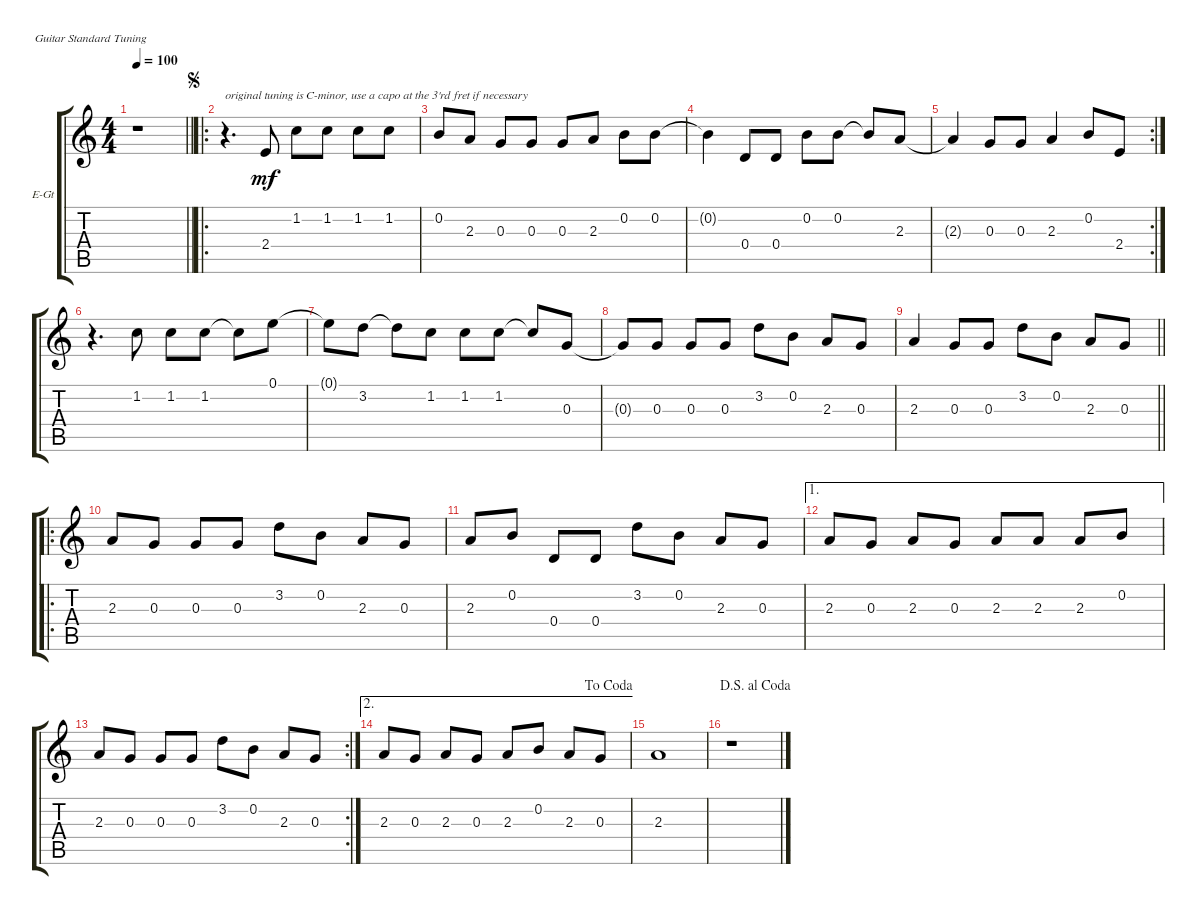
\defaultSystemsLayout 4
\bracketExtendMode groupsimilarinstruments
\firstSystemTrackNameOrientation horizontal
\otherSystemsTrackNameOrientation horizontal
\track ("Voice" "E-Gt") {instrument electricguitarclean}
\staff {score tabs}
\tuning (E4 B3 G3 D3 A2 E2)
\ts (4 4)
\tempo 100
\clef g2
\barLineRight lightlight
\ks c
r.1{dy mf instrument electricguitarclean} |
\ro
\jump segno
r.4{d txt "original tuning is C-minor, use a capo at the 3'rd fret if necessary"} 2.4.8 1.2.8 1.2.8 1.2.8 1.2.8 |
0.2.8 2.3.8 0.3.8 0.3.8 0.3.8 2.3.8 0.2.8 0.2.8 |
0.2{t}.4 0.4.8 0.4.8 0.2.8 0.2.8 0.2{t}.8 2.3.8 |
\rc 2
2.3{t}.4 0.3.8 0.3.8 2.3.4 0.2.8 2.4.8 |
r.4{d} 1.2.8 1.2.8 1.2.8 1.2{t}.8 0.1.8 |
0.1{t}.8 3.2.8 3.2{t}.8 1.2.8 1.2.8 1.2.8 1.2{t}.8 0.3.8 |
0.3{t}.8 0.3.8 0.3.8 0.3.8 3.2.8 0.2.8 2.3.8 0.3.8 |
\barLineRight lightlight
2.3.4 0.3.8 0.3.8 3.2.8 0.2.8 2.3.8 0.3.8 |
\ro
2.3.8 0.3.8 0.3.8 0.3.8 3.2.8 0.2.8 2.3.8 0.3.8 |
2.3.8 0.2.8 0.4.8 0.4.8 3.2.8 0.2.8 2.3.8 0.3.8 |
\ae 1
2.3.8 0.3.8 2.3.8 0.3.8 2.3.8 2.3.8 2.3.8 0.2.8 |
\rc 2
2.3.8 0.3.8 0.3.8 0.3.8 3.2.8 0.2.8 2.3.8 0.3.8 |
\ae 2
\jump dacoda
2.3.8 0.3.8 2.3.8 0.3.8 2.3.8 0.2.8 2.3.8 0.3.8 |
2.3.1 |
\jump dalsegnoalcoda
r.1
